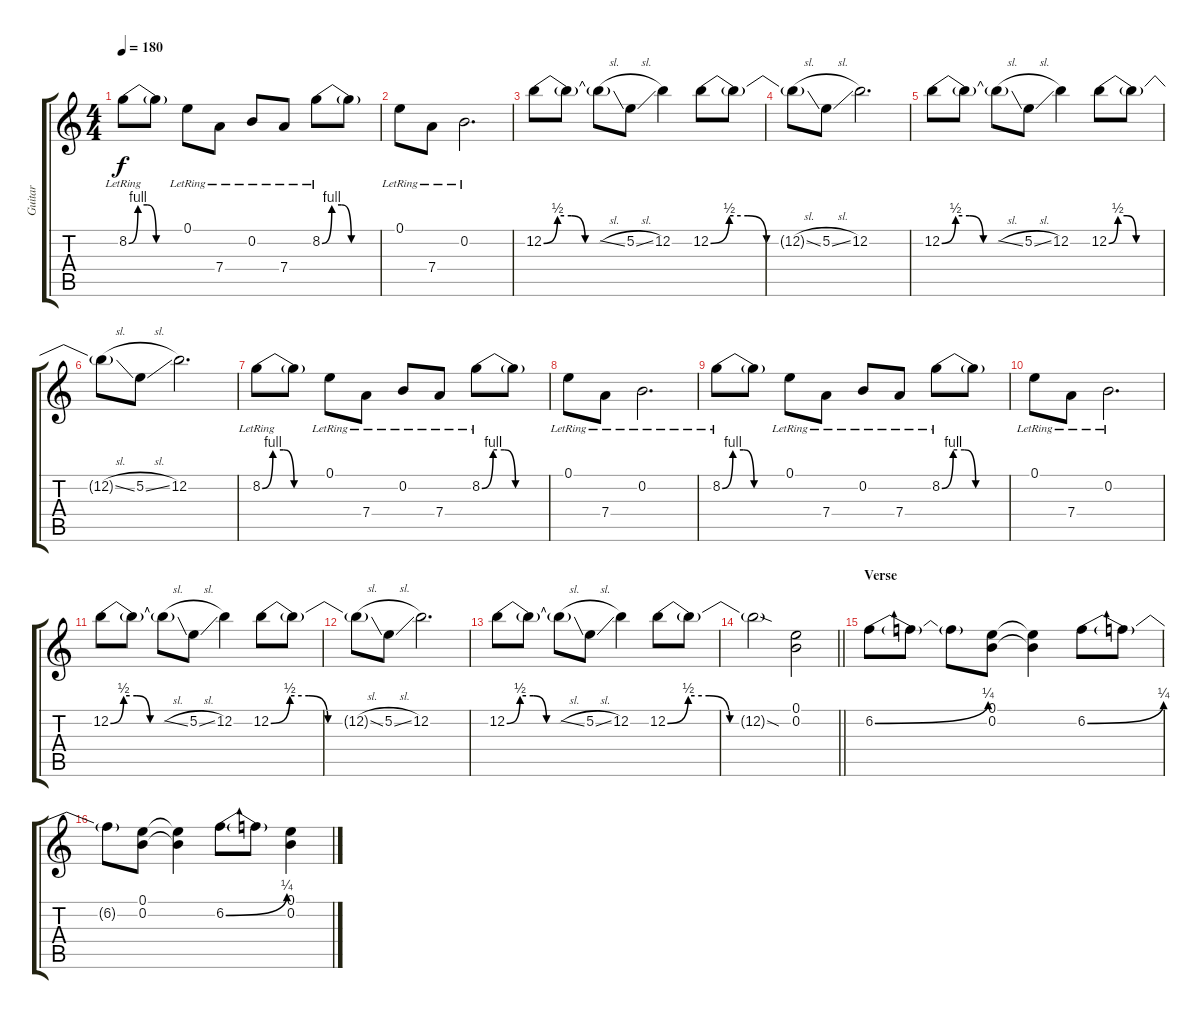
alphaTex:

\track ("Guitar" "Guitar") {instrument distortionguitar}
\staff {score tabs}
\tuning (E4 B3 G3 D3 A2 D2) {hide}
\ts (4 4)
\tempo 180
\clef g2
\ks c
8.2{be (custom 0 0 10 4 20 4 30 0 60 0) lr}.8{dy f} 8.2{t}.8 0.1{lr}.8 7.4{lr}.8 0.2{lr}.8 7.4{lr}.8 8.2{be (custom 0 0 10 4 20 4 30 0 60 0) lr}.8 8.2{t}.8 |
0.1{lr}.8 7.4{lr}.8 0.2{lr}.2{d} |
12.2{be (custom 0 0 10 2 20 2 30 0 60 0)}.8{volume 12 instrument distortionguitar} 12.2{t}.8 12.2{sl t}.8 5.2{sl}.8 12.2.4 12.2{be (custom 0 0 10 2 20 2 30 0 60 0)}.8 12.2{t}.8 |
12.2{sl t}.8 5.2{sl}.8 12.2.2{d} |
12.2{be (custom 0 0 10 2 20 2 30 0 60 0)}.8 12.2{t}.8 12.2{sl t}.8 5.2{sl}.8 12.2.4 12.2{be (custom 0 0 10 2 20 2 30 0 60 0)}.8 12.2{t}.8 |
12.2{sl t}.8 5.2{sl}.8 12.2.2{d} |
8.2{be (custom 0 0 10 4 20 4 30 0 60 0) lr}.8{volume 11 instrument electricguitarjazz} 8.2{t}.8 0.1{lr}.8 7.4{lr}.8 0.2{lr}.8 7.4{lr}.8 8.2{be (custom 0 0 10 4 20 4 30 0 60 0) lr}.8 8.2{t}.8 |
0.1{lr}.8 7.4{lr}.8 0.2{lr}.2{d} |
8.2{be (custom 0 0 10 4 20 4 30 0 60 0) lr}.8 8.2{t}.8 0.1{lr}.8 7.4{lr}.8 0.2{lr}.8 7.4{lr}.8 8.2{be (custom 0 0 10 4 20 4 30 0 60 0) lr}.8 8.2{t}.8 |
0.1{lr}.8 7.4{lr}.8 0.2{lr}.2{d} |
12.2{be (custom 0 0 10 2 20 2 30 0 60 0)}.8{volume 12 instrument distortionguitar} 12.2{t}.8 12.2{sl t}.8 5.2{sl}.8 12.2.4 12.2{be (custom 0 0 10 2 20 2 30 0 60 0)}.8 12.2{t}.8 |
12.2{sl t}.8 5.2{sl}.8 12.2.2{d} |
12.2{be (custom 0 0 10 2 20 2 30 0 60 0)}.8 12.2{t}.8 12.2{sl t}.8 5.2{sl}.8 12.2.4 12.2{be (custom 0 0 10 2 20 2 30 0 60 0)}.8 12.2{t}.8 |
\barLineRight lightlight
12.2{sod t}.2 (0.1 0.2).2 |
\section ("" "Verse")
6.2{be (bend 0 0 60 1)}.8{volume 13} 6.2{t}.8 6.2{t}.8 (0.1 0.2).8 (0.1{t} 0.2{t}).4 6.2{be (bend 0 0 60 1)}.8 6.2{t}.8 |
6.2{t}.8 (0.1 0.2).8 (0.1{t} 0.2{t}).4 6.2{be (bend 0 0 60 1)}.8 6.2{t}.8 (0.1 0.2).4
